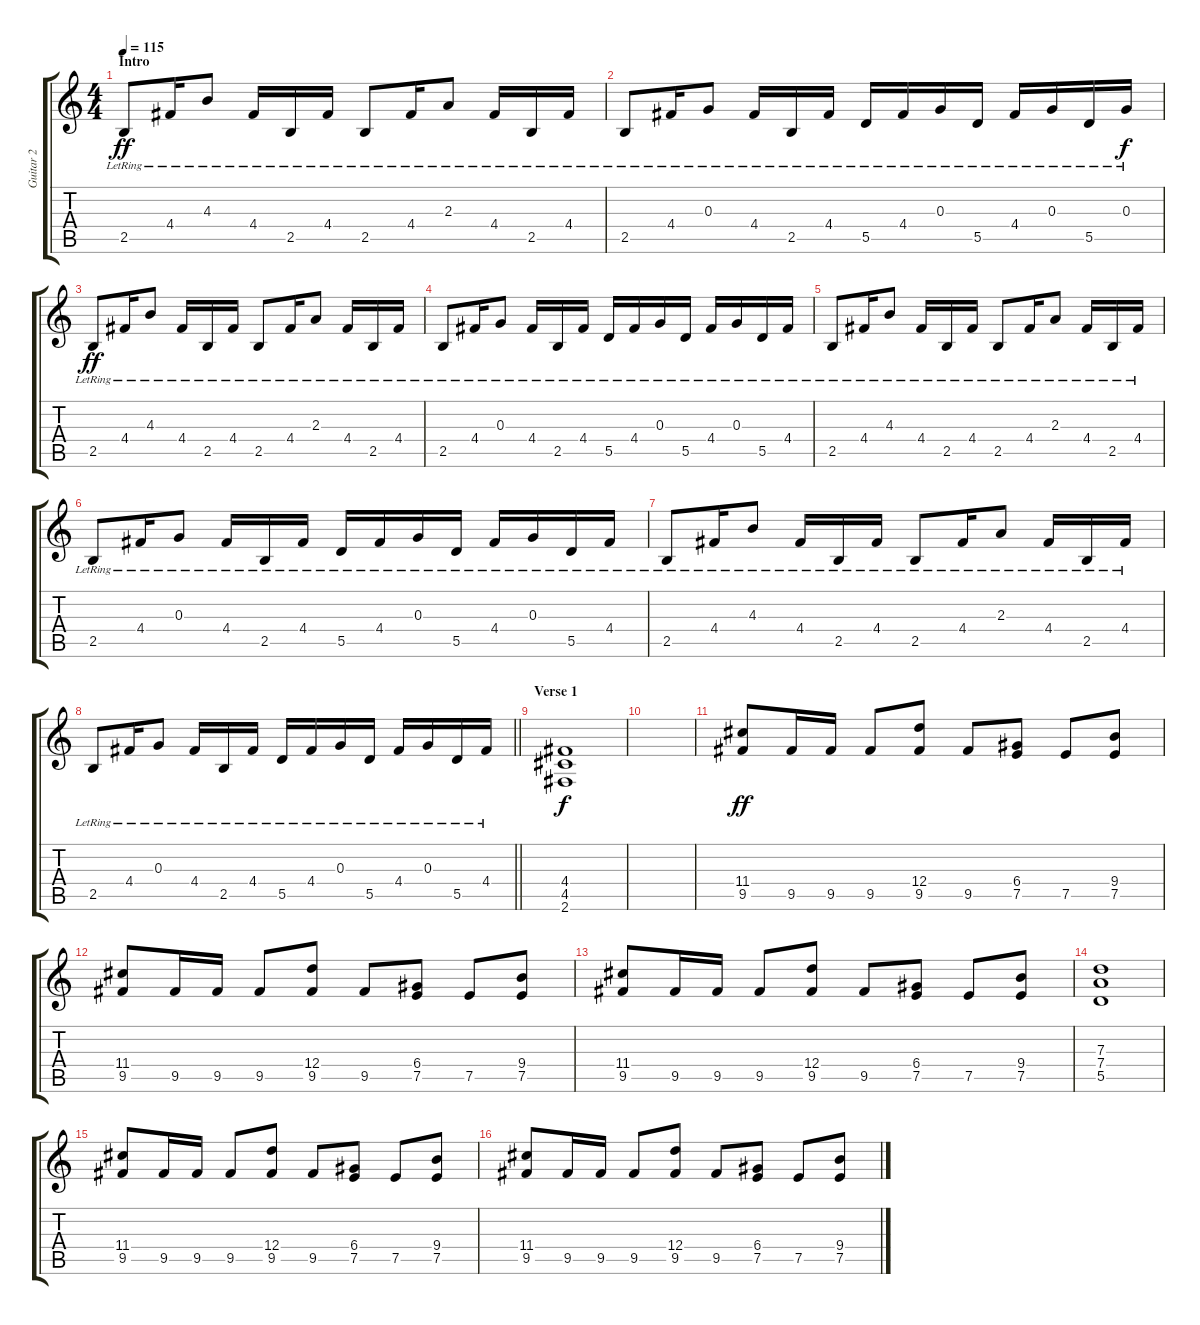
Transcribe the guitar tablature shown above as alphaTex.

\track ("Guitar 2" "Guitar 2") {instrument distortionguitar}
\staff {score tabs}
\tuning (E4 B3 G3 D3 A2 E2) {hide}
\ts (4 4)
\section ("" "Intro")
\tempo 115
\clef g2
\ks c
2.5{lr}.8{dy ff instrument acousticguitarsteel} 4.4{lr}.16 4.3{lr}.8 4.4{lr}.16 2.5{lr}.16 4.4{lr}.16 2.5{lr}.8 4.4{lr}.16 2.3{lr}.8 4.4{lr}.16 2.5{lr}.16 4.4{lr}.16 |
2.5{lr}.8 4.4{lr}.16 0.3{lr}.8 4.4{lr}.16 2.5{lr}.16 4.4{lr}.16 5.5{lr}.16 4.4{lr}.16 0.3{lr}.16 5.5{lr}.16 4.4{lr}.16 0.3{lr}.16 5.5{lr}.16 0.3{lr}.16{dy f} |
2.5{lr}.8{dy ff} 4.4{lr}.16 4.3{lr}.8 4.4{lr}.16 2.5{lr}.16 4.4{lr}.16 2.5{lr}.8 4.4{lr}.16 2.3{lr}.8 4.4{lr}.16 2.5{lr}.16 4.4{lr}.16 |
2.5{lr}.8 4.4{lr}.16 0.3{lr}.8 4.4{lr}.16 2.5{lr}.16 4.4{lr}.16 5.5{lr}.16 4.4{lr}.16 0.3{lr}.16 5.5{lr}.16 4.4{lr}.16 0.3{lr}.16 5.5{lr}.16 4.4{lr}.16 |
2.5{lr}.8 4.4{lr}.16 4.3{lr}.8 4.4{lr}.16 2.5{lr}.16 4.4{lr}.16 2.5{lr}.8 4.4{lr}.16 2.3{lr}.8 4.4{lr}.16 2.5{lr}.16 4.4{lr}.16 |
2.5{lr}.8 4.4{lr}.16 0.3{lr}.8 4.4{lr}.16 2.5{lr}.16 4.4{lr}.16 5.5{lr}.16 4.4{lr}.16 0.3{lr}.16 5.5{lr}.16 4.4{lr}.16 0.3{lr}.16 5.5{lr}.16 4.4{lr}.16 |
2.5{lr}.8 4.4{lr}.16 4.3{lr}.8 4.4{lr}.16 2.5{lr}.16 4.4{lr}.16 2.5{lr}.8 4.4{lr}.16 2.3{lr}.8 4.4{lr}.16 2.5{lr}.16 4.4{lr}.16 |
\barLineRight lightlight
2.5{lr}.8 4.4{lr}.16 0.3{lr}.8 4.4{lr}.16 2.5{lr}.16 4.4{lr}.16 5.5{lr}.16 4.4{lr}.16 0.3{lr}.16 5.5{lr}.16 4.4{lr}.16 0.3{lr}.16 5.5{lr}.16 4.4{lr}.16 |
\section ("" "Verse 1")
(4.4 4.5 2.6).1{dy f} |
|
(11.4 9.5).8{dy ff instrument distortionguitar} 9.5.16 9.5.16 9.5.8 (12.4 9.5).8 9.5.8 (6.4 7.5).8 7.5.8 (9.4 7.5).8 |
(11.4 9.5).8 9.5.16 9.5.16 9.5.8 (12.4 9.5).8 9.5.8 (6.4 7.5).8 7.5.8 (9.4 7.5).8 |
(11.4 9.5).8 9.5.16 9.5.16 9.5.8 (12.4 9.5).8 9.5.8 (6.4 7.5).8 7.5.8 (9.4 7.5).8 |
(7.3 7.4 5.5).1 |
(11.4 9.5).8 9.5.16 9.5.16 9.5.8 (12.4 9.5).8 9.5.8 (6.4 7.5).8 7.5.8 (9.4 7.5).8 |
(11.4 9.5).8 9.5.16 9.5.16 9.5.8 (12.4 9.5).8 9.5.8 (6.4 7.5).8 7.5.8 (9.4 7.5).8
